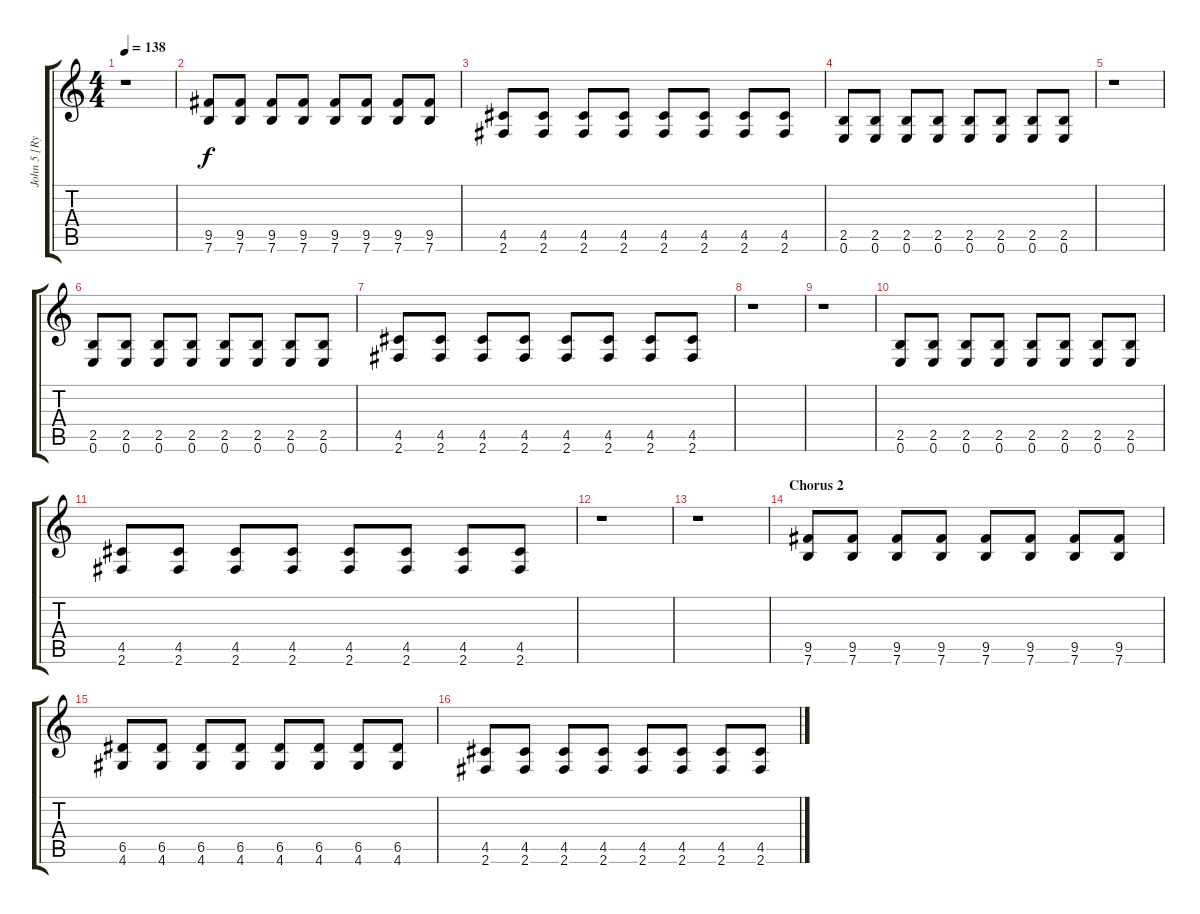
\track ("John 5 [Rythm guitar]" "John 5 [Ry") {instrument distortionguitar}
\staff {score tabs}
\tuning (E4 B3 G3 D3 A2 E2) {hide}
\ts (4 4)
\tempo 138
\clef g2
\ks c
r.1{dy f} |
(9.5 7.6).8 (9.5 7.6).8 (9.5 7.6).8 (9.5 7.6).8 (9.5 7.6).8 (9.5 7.6).8 (9.5 7.6).8 (9.5 7.6).8 |
(4.5 2.6).8 (4.5 2.6).8 (4.5 2.6).8 (4.5 2.6).8 (4.5 2.6).8 (4.5 2.6).8 (4.5 2.6).8 (4.5 2.6).8 |
(2.5 0.6).8 (2.5 0.6).8 (2.5 0.6).8 (2.5 0.6).8 (2.5 0.6).8 (2.5 0.6).8 (2.5 0.6).8 (2.5 0.6).8 |
r.1 |
(2.5 0.6).8 (2.5 0.6).8 (2.5 0.6).8 (2.5 0.6).8 (2.5 0.6).8 (2.5 0.6).8 (2.5 0.6).8 (2.5 0.6).8 |
(4.5 2.6).8 (4.5 2.6).8 (4.5 2.6).8 (4.5 2.6).8 (4.5 2.6).8 (4.5 2.6).8 (4.5 2.6).8 (4.5 2.6).8 |
r.1 |
r.1 |
(2.5 0.6).8 (2.5 0.6).8 (2.5 0.6).8 (2.5 0.6).8 (2.5 0.6).8 (2.5 0.6).8 (2.5 0.6).8 (2.5 0.6).8 |
(4.5 2.6).8 (4.5 2.6).8 (4.5 2.6).8 (4.5 2.6).8 (4.5 2.6).8 (4.5 2.6).8 (4.5 2.6).8 (4.5 2.6).8 |
r.1 |
r.1 |
\section ("" "Chorus 2")
(9.5 7.6).8 (9.5 7.6).8 (9.5 7.6).8 (9.5 7.6).8 (9.5 7.6).8 (9.5 7.6).8 (9.5 7.6).8 (9.5 7.6).8 |
(6.5 4.6).8 (6.5 4.6).8 (6.5 4.6).8 (6.5 4.6).8 (6.5 4.6).8 (6.5 4.6).8 (6.5 4.6).8 (6.5 4.6).8 |
(4.5 2.6).8 (4.5 2.6).8 (4.5 2.6).8 (4.5 2.6).8 (4.5 2.6).8 (4.5 2.6).8 (4.5 2.6).8 (4.5 2.6).8
